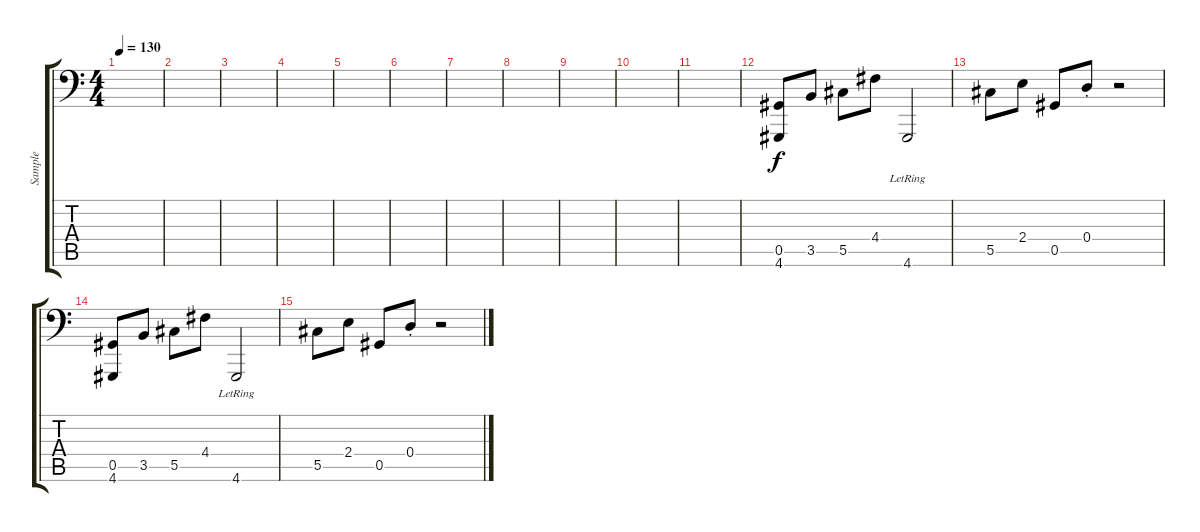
\track ("Sample" "Sample") {instrument pad7halo}
\staff {score tabs}
\tuning (E4 B3 G3 D3 Ab2 E1) {hide}
\ts (4 4)
\tempo 130
\clef f4
\ks c
|
|
|
|
|
|
|
|
|
|
|
(0.5 4.6).8 3.5.8 5.5.8 4.4.8 4.6{lr}.2 |
5.5.8 2.4.8 0.5.8 0.4{st}.8 r.2 |
(0.5 4.6).8 3.5.8 5.5.8 4.4.8 4.6{lr}.2 |
5.5.8 2.4.8 0.5.8 0.4{st}.8 r.2
